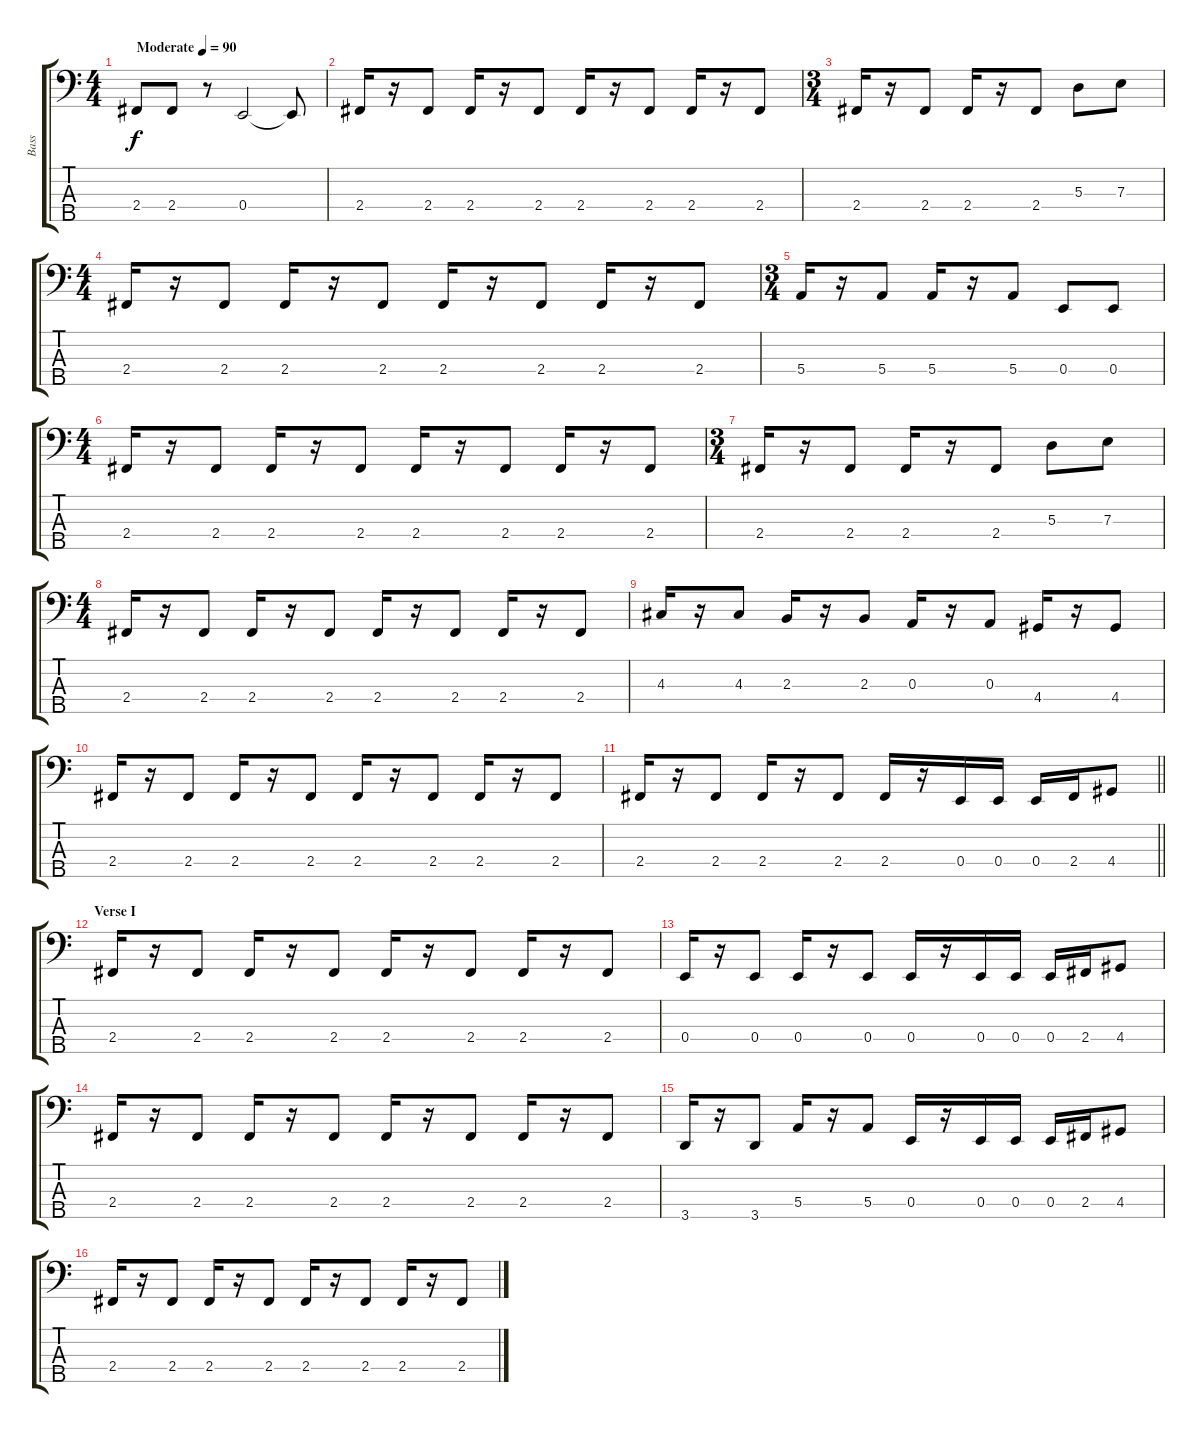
\track ("Bass" "Bass") {instrument electricbassfinger}
\staff {score tabs}
\tuning (G2 D2 A1 E1 B0) {hide}
\ts (4 4)
\tempo (90 "Moderate")
\clef f4
\ks c
2.4.8{dy f instrument electricbassfinger} 2.4.8 r.8 0.4.2 0.4{t}.8 |
2.4.16 r.16 2.4.8 2.4.16 r.16 2.4.8 2.4.16 r.16 2.4.8 2.4.16 r.16 2.4.8 |
\ts (3 4)
2.4.16 r.16 2.4.8 2.4.16 r.16 2.4.8 5.3.8 7.3.8 |
\ts (4 4)
2.4.16 r.16 2.4.8 2.4.16 r.16 2.4.8 2.4.16 r.16 2.4.8 2.4.16 r.16 2.4.8 |
\ts (3 4)
5.4.16 r.16 5.4.8 5.4.16 r.16 5.4.8 0.4.8 0.4.8 |
\ts (4 4)
2.4.16 r.16 2.4.8 2.4.16 r.16 2.4.8 2.4.16 r.16 2.4.8 2.4.16 r.16 2.4.8 |
\ts (3 4)
2.4.16 r.16 2.4.8 2.4.16 r.16 2.4.8 5.3.8 7.3.8 |
\ts (4 4)
2.4.16 r.16 2.4.8 2.4.16 r.16 2.4.8 2.4.16 r.16 2.4.8 2.4.16 r.16 2.4.8 |
4.3.16 r.16 4.3.8 2.3.16 r.16 2.3.8 0.3.16 r.16 0.3.8 4.4.16 r.16 4.4.8 |
2.4.16 r.16 2.4.8 2.4.16 r.16 2.4.8 2.4.16 r.16 2.4.8 2.4.16 r.16 2.4.8 |
\barLineRight lightlight
2.4.16 r.16 2.4.8 2.4.16 r.16 2.4.8 2.4.16 r.16 0.4.16 0.4.16 0.4.16 2.4.16 4.4.8 |
\section ("" "Verse I")
2.4.16 r.16 2.4.8 2.4.16 r.16 2.4.8 2.4.16 r.16 2.4.8 2.4.16 r.16 2.4.8 |
0.4.16 r.16 0.4.8 0.4.16 r.16 0.4.8 0.4.16 r.16 0.4.16 0.4.16 0.4.16 2.4.16 4.4.8 |
2.4.16 r.16 2.4.8 2.4.16 r.16 2.4.8 2.4.16 r.16 2.4.8 2.4.16 r.16 2.4.8 |
3.5.16 r.16 3.5.8 5.4.16 r.16 5.4.8 0.4.16 r.16 0.4.16 0.4.16 0.4.16 2.4.16 4.4.8 |
2.4.16 r.16 2.4.8 2.4.16 r.16 2.4.8 2.4.16 r.16 2.4.8 2.4.16 r.16 2.4.8
